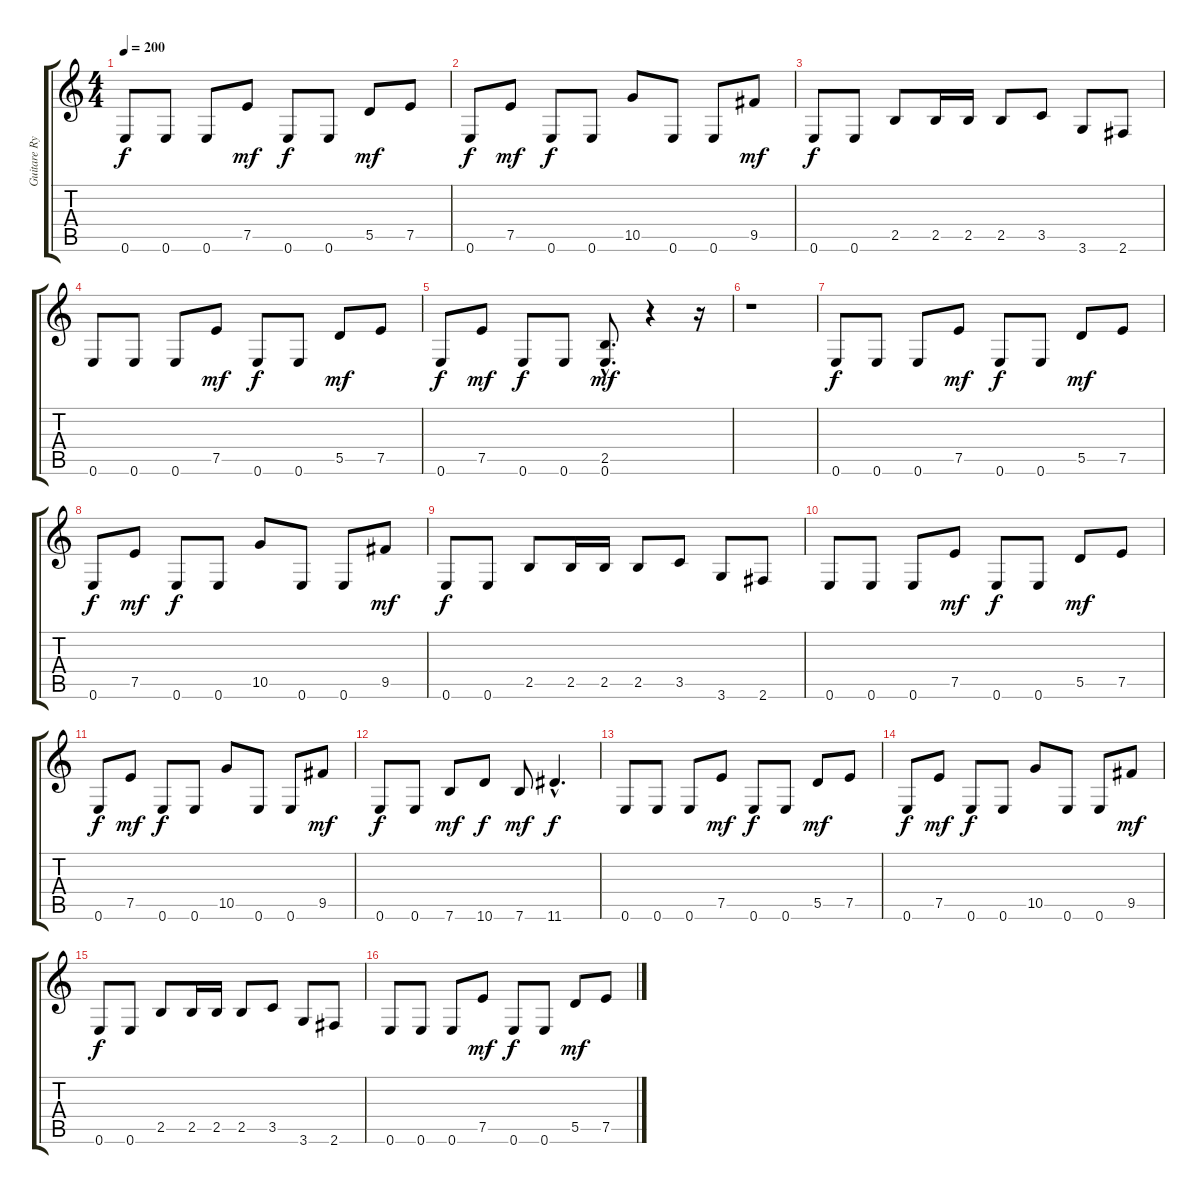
\track ("Guitare Rythm" "Guitare Ry") {instrument overdrivenguitar}
\staff {score tabs}
\tuning (E4 B3 G3 D3 A2 E2) {hide}
\ts (4 4)
\tempo 200
\clef g2
\ks c
0.6.8{dy f instrument overdrivenguitar} 0.6.8 0.6.8 7.5.8{dy mf} 0.6.8{dy f} 0.6.8 5.5.8{dy mf} 7.5.8 |
0.6.8{dy f} 7.5.8{dy mf} 0.6.8{dy f} 0.6.8 10.5.8 0.6.8 0.6.8 9.5.8{dy mf} |
0.6.8{dy f} 0.6.8 2.5.8 2.5.16 2.5.16 2.5.8 3.5.8 3.6.8 2.6.8 |
0.6.8 0.6.8 0.6.8 7.5.8{dy mf} 0.6.8{dy f} 0.6.8 5.5.8{dy mf} 7.5.8 |
0.6.8{dy f} 7.5.8{dy mf} 0.6.8{dy f} 0.6.8 (2.5{hac} 0.6{hac}).8{d dy mf} r.4 r.16 |
r.1 |
0.6.8{dy f} 0.6.8 0.6.8 7.5.8{dy mf} 0.6.8{dy f} 0.6.8 5.5.8{dy mf} 7.5.8 |
0.6.8{dy f} 7.5.8{dy mf} 0.6.8{dy f} 0.6.8 10.5.8 0.6.8 0.6.8 9.5.8{dy mf} |
0.6.8{dy f} 0.6.8 2.5.8 2.5.16 2.5.16 2.5.8 3.5.8 3.6.8 2.6.8 |
0.6.8 0.6.8 0.6.8 7.5.8{dy mf} 0.6.8{dy f} 0.6.8 5.5.8{dy mf} 7.5.8 |
0.6.8{dy f} 7.5.8{dy mf} 0.6.8{dy f} 0.6.8 10.5.8 0.6.8 0.6.8 9.5.8{dy mf} |
0.6.8{dy f} 0.6.8 7.6.8{dy mf} 10.6.8{dy f} 7.6.8{dy mf} 11.6{hac}.4{d dy f} |
0.6.8 0.6.8 0.6.8 7.5.8{dy mf} 0.6.8{dy f} 0.6.8 5.5.8{dy mf} 7.5.8 |
0.6.8{dy f} 7.5.8{dy mf} 0.6.8{dy f} 0.6.8 10.5.8 0.6.8 0.6.8 9.5.8{dy mf} |
0.6.8{dy f} 0.6.8 2.5.8 2.5.16 2.5.16 2.5.8 3.5.8 3.6.8 2.6.8 |
0.6.8 0.6.8 0.6.8 7.5.8{dy mf} 0.6.8{dy f} 0.6.8 5.5.8{dy mf} 7.5.8
